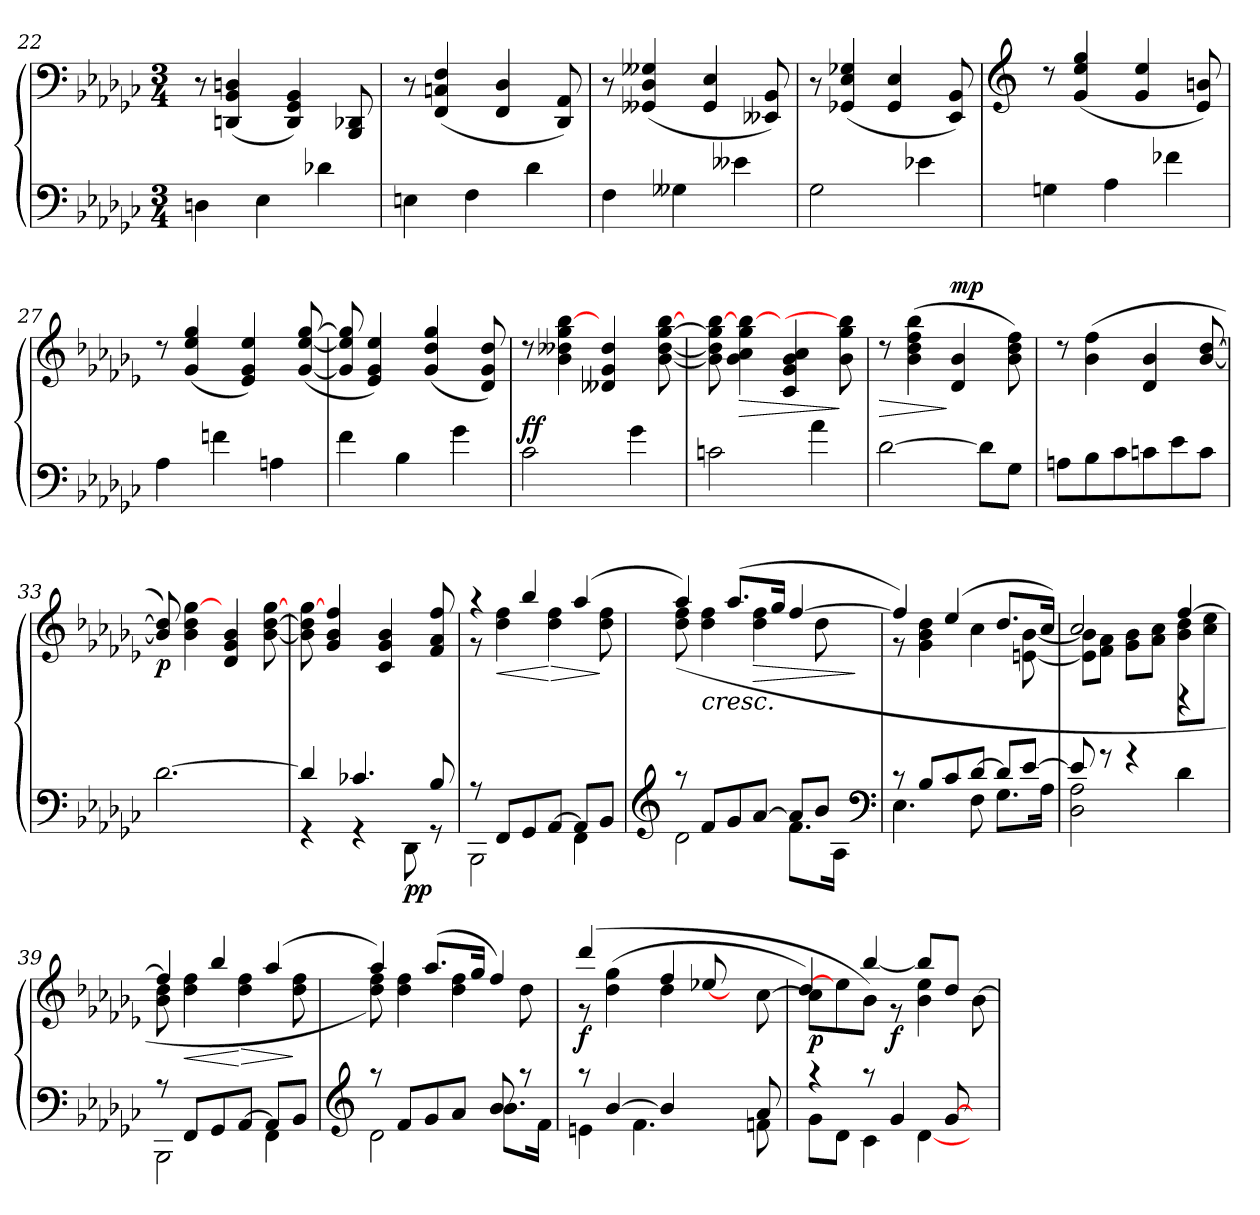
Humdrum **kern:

**kern	**kern	**dynam
*part1	*part1	*part1
*staff2	*staff1	*staff1/2
*clefF4	*clefF4	*
*k[b-e-a-d-g-c-]	*k[b-e-a-d-g-c-]	*
*M3/4	*M3/4	*
=22	=22	=22
4Dn\	8r	.
.	(>4DD/ 4BB-/ 4D/	.
4E-\	.	.
.	4DD/ 4GG-/ 4BB-/)	.
4d-X\	.	.
.	8BBB-/ 8DD-/	.
=23	=23	=23
4En\	8r	.
.	(>4FF/ 4Cn/ 4F/	.
4F\	.	.
.	4FF/ 4D-/	.
4d-\	.	.
.	8DD-/ 8AA-/)	.
=24	=24	=24
4F\	8r	.
.	(>4GG--X/ 4D-/ 4G--X/	.
4G--\	.	.
.	4GG--/ 4E-/	.
4e--X\	.	.
.	8EE--/ 8BB-/)	.
=25	=25	=25
2G-\	8r	.
.	(>4GG-X/ 4E-/ 4G-X/	.
.	4GG-/ 4E-/	.
4e-X\	.	.
.	8EE-/ 8BB-/)	.
!!LO:LB:g=z
=26	=26	=26
*	*clefG3	*
4Gn\	8rb	.
.	(>4e-/ 4cc-/ 4ee-/	.
4A-\	.	.
.	4e-/ 4cc-/	.
4f-X\	.	.
.	8c-/ 8g/)	.
=27	=27	=27
4A-\	8rb	.
.	(>4e-/ 4cc-/ 4ee-/	.
4fn\	.	.
.	4c-/ 4e-/ 4cc-/)	.
4An\	.	.
.	(<[<8e-/ [>8cc-/ [>8ee-/	.
=28	=28	=28
4f\	8e-/] 8cc-/] 8ee-/]	.
.	4c-/ 4e-/ 4cc-/)	.
4B-\	.	.
.	(<4e-/ 4b-/ 4ee-/	.
4g-\	.	.
.	8B-/ 8e-/ 8b-/)	.
=29	=29	=29
!	!	!LO:DY:a=2
!	!	!LO:DY:n=1:a=2
2c-\	8rb	f f
.	4g-\ 4b--X\ 4ee-\ [>4gg-\	.
.	4B--X/ 4e-/ 4b--/	.
4g-\	.	.
.	[<8g-\ [<8b--\ [>8ee-\ [>8gg-\	.
=30	=30	=30
2cn\	8g-\] 8b--\] 8ee-\] [8gg-\	.
!	!	!LO:HP:b
.	4g-\ 4a-\ 4ee-\ [>4gg-\	>
.	4A-/ 4e-/ 4g-/ 4a-/	.
4a-\	.	.
.	8g-\ 8ee-\ 8gg-\]	]
!!LO:LB:g=z
=31	=31	=31
!	!	!LO:HP:b
[>2d-\	8rb	>
.	(>4g-\ 4b-\ 4dd-\ 4gg-\	.
!	!	!LO:DY:n=1:a
.	4B-/ 4g-/	] mp
8d-\L]	.	.
8G-\J	8g-\ 8b-\ 8dd-\)	.
=32	=32	=32
8An\L	8rb	.
8B-\	(>4g-\ 4dd-\	.
8c-\	.	.
8cn\	4B-/ 4g-/	.
8e-\	.	.
8c\J	[<8g-/ [>8b-/	.
=33	=33	=33
!	!	!LO:DY:b
[>2.d-\	8g-/] 8b-/])	p
.	4g-\ 4b-\ [>4ee-\	.
.	4B-/ 4e-/ 4g-/	.
.	[<8g-\ [<8b-\ [>8ee-\	.
=34	=34	=34
*^	*	*
4d-/]	4rGG	8g-\] 8b-\] [8ee-\	.
.	.	4e-/ 4g-/ 4dd-/	.
4.c-X/	4rGG	.	.
.	.	4A-/ 4e-/ 4g-/	.
!	!	!	!LO:DY:b=2
.	8DD-\	.	pp
8B-/	8rGG	8d-/ 8f/ 8dd-/	.
=35	=35	=35	=35
*	*	*^	*
8rA	2BBB-\	4rff	8re	.
!	!	!	!	!LO:HP:b
8FF/L	.	.	4b-\ 4dd-\	<
8GG-/	.	(>4gg-/	.	.
!	!	!	!	!LO:HP:n=1:b
[>8AA-/J	.	.	4b-\ 4dd-\	[ >
8AA-/L]	4FF\	(<4ff/	.	.
8BB-/J	.	.	8b-\ 8dd-\	]
!!LO:LB:g=z	!!
=36	=36	=36	=36	=36
*clefG3	*	*	*	*
8rff	2B-\	(>4ff/)	(<8b-\ 8dd-\)	.
!	!	!	!	!LO:HP:b
8d-/L	.	.	4b-\ 4dd-\	<
8e-/	.	(>8.ff/L	.	.
!	!	!	!	!LO:HP:b
[>8f/J	.	.	4b-\ 4dd-\	>
.	.	16ee-/Jk	.	.
8f/L]	8.d-\L	[>4dd-/	.	.
8g-/J	.	.	8b-\	[
.	16F\Jk	.	.	.
*v	*v	*	*	*
*	*v	*v	*
*clefF4	*	*
.	.	]
=37	=37	=37
*^	*^	*
8rc	4.E-\	4dd-/])	8re	.
8B-/L	.	.	4e-\ 4g-\ 4b-\	.
8c-/	.	(>4cc-/	.	.
[>8d-/J	8F\	.	4a-\	.
8d-/L]	8.G-\L	8.b-/L	.	.
[>8e-/J	.	.	[<8cn\ [<8g-\	.
.	16A-\Jk	16a-/Jk)	.	.
=38	=38	=38	=38	=38
*	*	*	*^	*
8e-/]	2D-\ 2A-\	2a-/	8c\] 8g-\]L	2ryy	.
8rf	.	.	8d-\ 8f\J	.	.
4rg	.	.	8e-\ 8g-\L	.	.
.	.	.	8f\ 8a-\J	.	.
4d-\	4ryy	[>4dd-/	8g-\ 8b-\L	4rBB	.
.	.	.	8a-\ 8cc-\J	.	.
*	*	*	*v	*v	*
=39	=39	=39	=39	=39
8rA	2BBB-\	4dd-/]	8g-\ 8b-\	.
!	!	!	!	!LO:HP:b
8FF/L	.	.	4b-\ 4dd-\	<
8GG-/	.	(>4gg-/	.	.
!	!	!	!	!LO:HP:n=1:b
[>8AA-/J	.	.	4b-\ 4dd-\	[ >
8AA-/L]	4FF\	(<4ff/	.	.
8BB-/J	.	.	8b-\ 8dd-\	]
!!LO:LB:g=z	!!
=40	=40	=40	=40	=40
*clefG3	*	*	*	*
8rff	2B-\	(>4ff/)	(<8b-\ 8dd-\)	.
8d-/L	.	.	4b-\ 4dd-\	.
8e-/	.	(>8.ff/L	.	.
8f/J	.	.	4b-\ 4dd-\	.
.	.	16ee-/Jk	.	.
8g-/	8.g-\L	4dd-/)	.	.
8rff	.	.	8b-\	.
.	16d-\Jk	.	.	.
=41	=41	=41	=41	=41
!	!	!	!	!LO:DY:b
8rff	4cn\	(>4bb-/	8re	f
[>4g-/	.	.	(<4b-\ 4ee-\	.
.	4.d-\	8ryy	.	.
4g-/]	.	4dd-/	4b-\	.
4ryy	4ryy	[8cc-X/	4.ryy	.
.	.	8ryy	.	.
8f/	8dn\	[<8a-\	.	.
=42	=42	=42	=42	=42
!	!	!	!	!LO:DY:b
4rff	8e-\L	8a-\L]	4b-/)	p
.	8B-\J	8cc-/]	.	.
8rff	4A-\	8g-\J)	[>4gg-/	.
!	!	!	!	!LO:DY:b
4e-/	.	8re	.	f
.	[<4B-\	4g-\ 4cc-\	8gg-/L]	.
[>8e-/	.	.	8b-/J	.
8ryy	8ryy	[<8g-\	8ryy	.
*v	*v	*	*	*
*	*v	*v	*
=	=	=
*-	*-	*-
